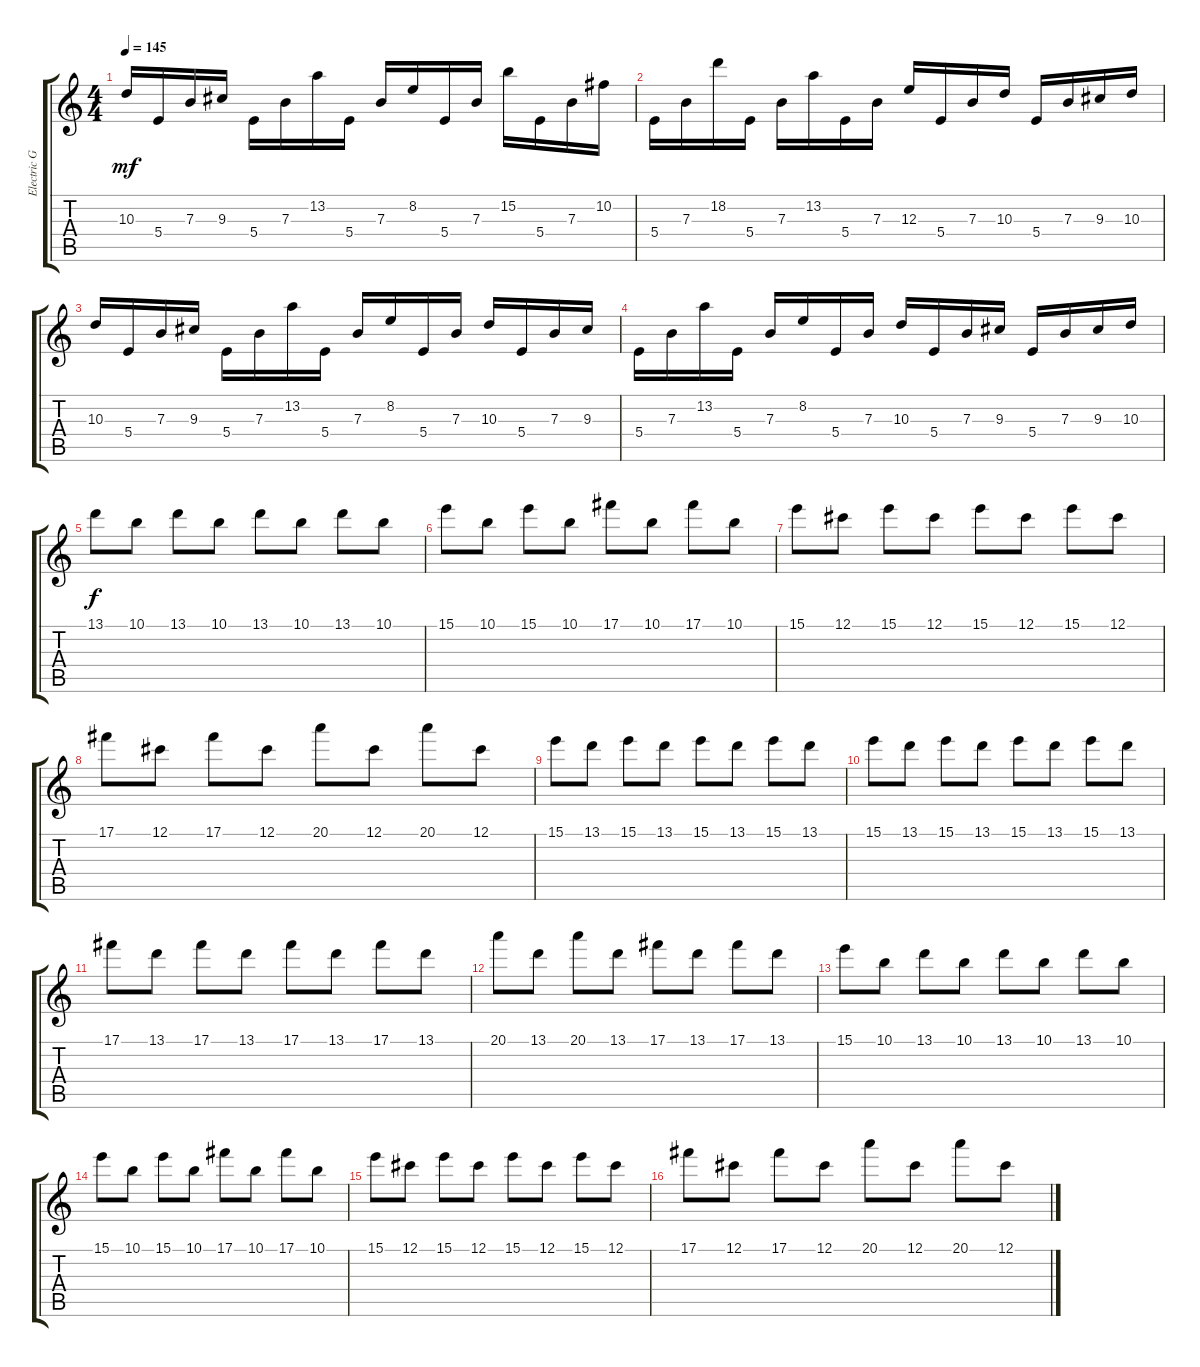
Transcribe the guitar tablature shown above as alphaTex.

\track ("Electric Guitar" "Electric G") {instrument distortionguitar}
\staff {score tabs}
\tuning (Db4 Ab3 E3 B2 Gb2 B1) {hide}
\ts (4 4)
\tempo 145
\clef g2
\ks c
10.3.16{dy mf} 5.4.16 7.3.16 9.3.16 5.4.16 7.3.16 13.2.16 5.4.16 7.3.16 8.2.16 5.4.16 7.3.16 15.2.16 5.4.16 7.3.16 10.2.16 |
5.4.16 7.3.16 18.2.16 5.4.16 7.3.16 13.2.16 5.4.16 7.3.16 12.3.16 5.4.16 7.3.16 10.3.16 5.4.16 7.3.16 9.3.16 10.3.16 |
10.3.16 5.4.16 7.3.16 9.3.16 5.4.16 7.3.16 13.2.16 5.4.16 7.3.16 8.2.16 5.4.16 7.3.16 10.3.16 5.4.16 7.3.16 9.3.16 |
5.4.16 7.3.16 13.2.16 5.4.16 7.3.16 8.2.16 5.4.16 7.3.16 10.3.16 5.4.16 7.3.16 9.3.16 5.4.16 7.3.16 9.3.16 10.3.16 |
13.1.8{dy f} 10.1.8 13.1.8 10.1.8 13.1.8 10.1.8 13.1.8 10.1.8 |
15.1.8 10.1.8 15.1.8 10.1.8 17.1.8 10.1.8 17.1.8 10.1.8 |
15.1.8 12.1.8 15.1.8 12.1.8 15.1.8 12.1.8 15.1.8 12.1.8 |
17.1.8 12.1.8 17.1.8 12.1.8 20.1.8 12.1.8 20.1.8 12.1.8 |
15.1.8 13.1.8 15.1.8 13.1.8 15.1.8 13.1.8 15.1.8 13.1.8 |
15.1.8 13.1.8 15.1.8 13.1.8 15.1.8 13.1.8 15.1.8 13.1.8 |
17.1.8 13.1.8 17.1.8 13.1.8 17.1.8 13.1.8 17.1.8 13.1.8 |
20.1.8 13.1.8 20.1.8 13.1.8 17.1.8 13.1.8 17.1.8 13.1.8 |
15.1.8 10.1.8 13.1.8 10.1.8 13.1.8 10.1.8 13.1.8 10.1.8 |
15.1.8 10.1.8 15.1.8 10.1.8 17.1.8 10.1.8 17.1.8 10.1.8 |
15.1.8 12.1.8 15.1.8 12.1.8 15.1.8 12.1.8 15.1.8 12.1.8 |
17.1.8 12.1.8 17.1.8 12.1.8 20.1.8 12.1.8 20.1.8 12.1.8
